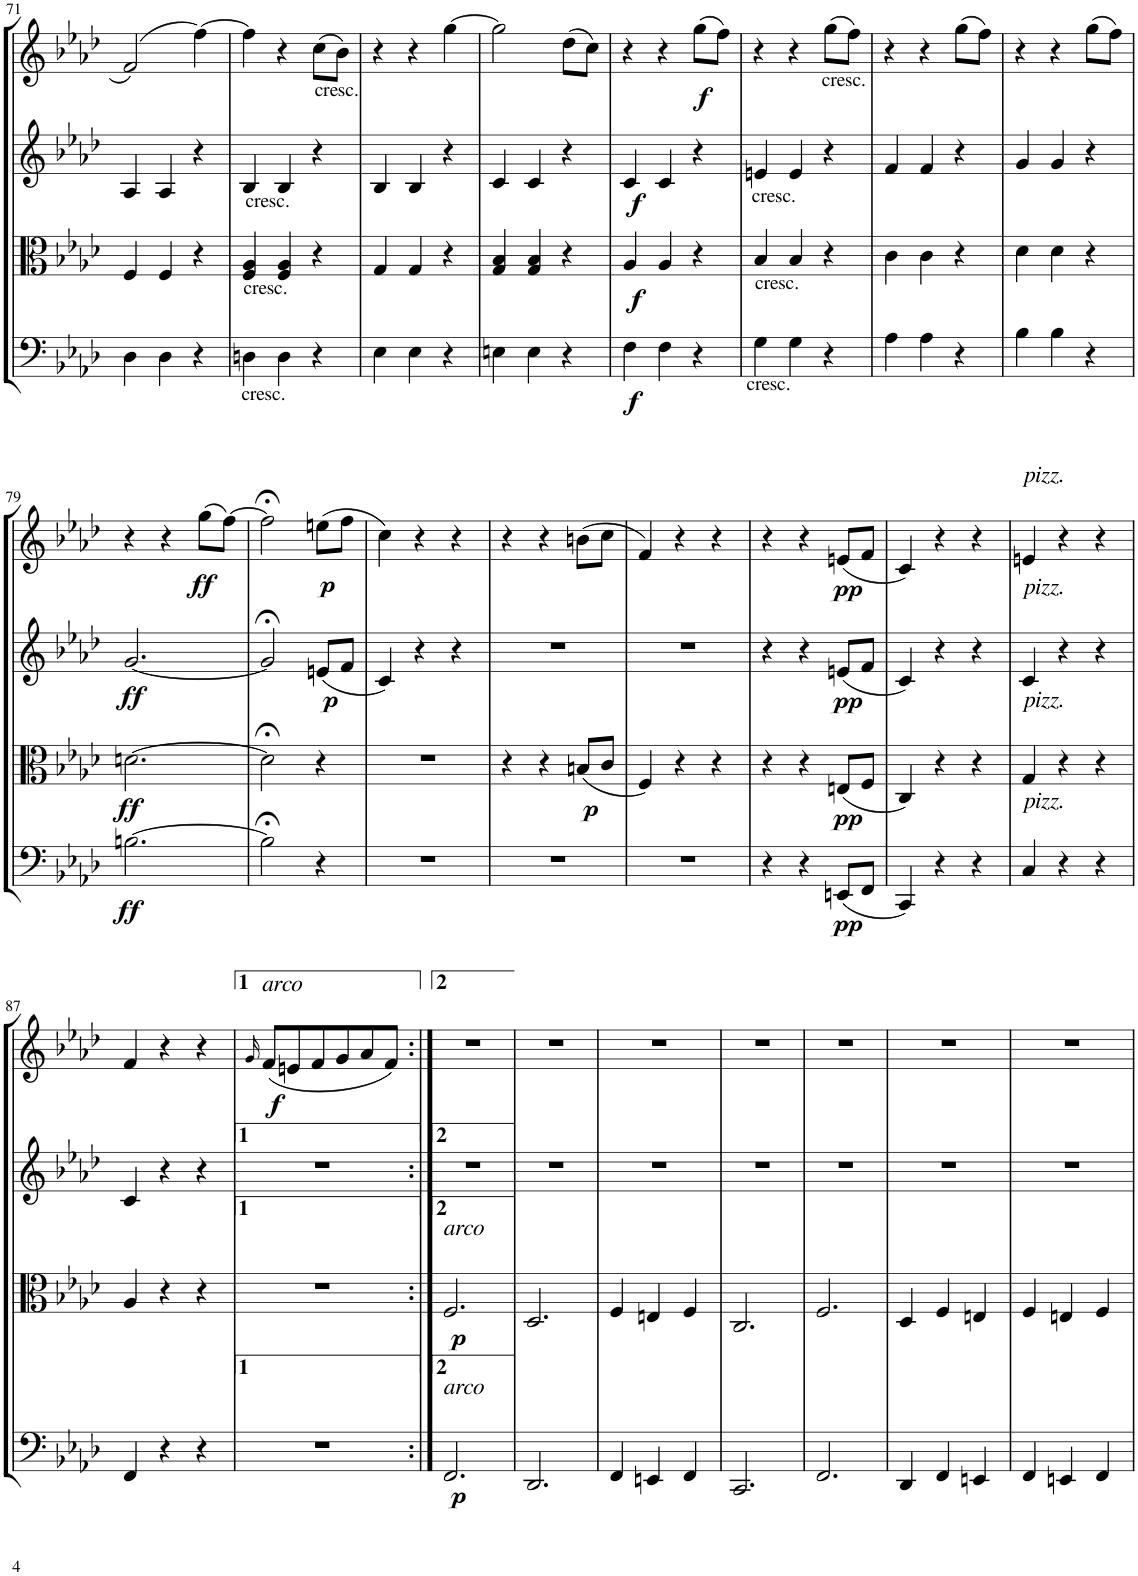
**kern	**dynam	**kern	**dynam	**kern	**dynam	**kern	**dynam
*part4	*part4	*part3	*part3	*part2	*part2	*part1	*part1
*staff4	*staff4	*staff3	*staff3	*staff2	*staff2	*staff1	*staff1
*I"Violoncello	*	*I"Viola	*	*I"Violino II	*	*I"Violino I	*
*I'Vc	*	*I'Vla	*	*I'Vln	*	*I'Vln	*
!!LO:PB:g=z
*clefF4	*	*clefC3	*	*clefG2	*	*clefG2	*
*k[b-e-a-d-]	*	*k[b-e-a-d-]	*	*k[b-e-a-d-]	*	*k[b-e-a-d-]	*
*M3/4	*	*M3/4	*	*M3/4	*	*M3/4	*
=71	=71	=71	=71	=71	=71	=71	=71
4D-\	.	4F/	.	4A-/	.	(2f/	.
4D-\	.	4F/	.	4A-/	.	.	.
4r	.	4r	.	4r	.	[4ff\)	.
=72	=72	=72	=72	=72	=72	=72	=72
!	!	!	!	!LO:TX:b:t=cresc.	!	!	!
!	!	!LO:TX:b:t=cresc.	!	!	!	!	!
!LO:TX:b:t=cresc.	!	!	!	!	!	!	!
4Dn\	.	4F/ 4A-/	.	4B-/	.	4ff\]	.
4D\	.	4F/ 4A-/	.	4B-/	.	4r	.
!	!	!	!	!	!	!LO:TX:b:t=cresc.	!
4r	.	4r	.	4r	.	(8cc\L	.
.	.	.	.	.	.	8b-\J)	.
=73	=73	=73	=73	=73	=73	=73	=73
4E-\	.	4G/	.	4B-/	.	4r	.
4E-\	.	4G/	.	4B-/	.	4r	.
4r	.	4r	.	4r	.	[4gg\	.
=74	=74	=74	=74	=74	=74	=74	=74
4En\	.	4G/ 4B-/	.	4c/	.	2gg\]	.
4E\	.	4G/ 4B-/	.	4c/	.	.	.
4r	.	4r	.	4r	.	(8dd-\L	.
.	.	.	.	.	.	8cc\J)	.
=75	=75	=75	=75	=75	=75	=75	=75
!	!LO:DY:b	!	!LO:DY:b	!	!LO:DY:b	!	!
4F\	f	4A-/	f	4c/	f	4r	.
4F\	.	4A-/	.	4c/	.	4r	.
!	!	!	!	!	!	!	!LO:DY:b
4r	.	4r	.	4r	.	(8gg\L	f
.	.	.	.	.	.	8ff\J)	.
=76	=76	=76	=76	=76	=76	=76	=76
!	!	!	!	!LO:TX:b:t=cresc.	!	!	!
!	!	!LO:TX:b:t=cresc.	!	!	!	!	!
!LO:TX:b:t=cresc.	!	!	!	!	!	!	!
4G\	.	4B-/	.	4en/	.	4r	.
4G\	.	4B-/	.	4e/	.	4r	.
!	!	!	!	!	!	!LO:TX:b:t=cresc.	!
4r	.	4r	.	4r	.	(8gg\L	.
.	.	.	.	.	.	8ff\J)	.
=77	=77	=77	=77	=77	=77	=77	=77
4A-\	.	4c\	.	4f/	.	4r	.
4A-\	.	4c\	.	4f/	.	4r	.
4r	.	4r	.	4r	.	(8gg\L	.
.	.	.	.	.	.	8ff\J)	.
=78	=78	=78	=78	=78	=78	=78	=78
4B-\	.	4d-\	.	4g/	.	4r	.
4B-\	.	4d-\	.	4g/	.	4r	.
4r	.	4r	.	4r	.	(8gg\L	.
.	.	.	.	.	.	8ff\J)	.
!!LO:LB:g=z
=79	=79	=79	=79	=79	=79	=79	=79
!	!LO:DY:b	!	!LO:DY:b	!	!LO:DY:b	!	!
[2.Bn\	ff	[2.dn\	ff	[2.g/	ff	4r	.
.	.	.	.	.	.	4r	.
!	!	!	!	!	!	!	!LO:DY:b
.	.	.	.	.	.	(8gg\L	ff
.	.	.	.	.	.	[8ff\J)	.
=80	=80	=80	=80	=80	=80	=80	=80
2B;<\]	.	2d;<\]	.	2g;</]	.	2ff;<\]	.
!	!	!	!	!	!LO:DY:b	!	!LO:DY:b
4r	.	4r	.	(8en/L	p	(8een\L	p
.	.	.	.	8f/J	.	8ff\J	.
=81	=81	=81	=81	=81	=81	=81	=81
2.r	.	2.r	.	4c/)	.	4cc\)	.
.	.	.	.	4r	.	4r	.
.	.	.	.	4r	.	4r	.
=82	=82	=82	=82	=82	=82	=82	=82
2.r	.	4r	.	2.r	.	4r	.
.	.	4r	.	.	.	4r	.
!	!	!	!LO:DY:b	!	!	!	!
.	.	(8Bn/L	p	.	.	(8bn\L	.
.	.	8c/J	.	.	.	8cc\J	.
=83	=83	=83	=83	=83	=83	=83	=83
2.r	.	4F/)	.	2.r	.	4f/)	.
.	.	4r	.	.	.	4r	.
.	.	4r	.	.	.	4r	.
=84	=84	=84	=84	=84	=84	=84	=84
4r	.	4r	.	4r	.	4r	.
4r	.	4r	.	4r	.	4r	.
!	!LO:DY:b	!	!LO:DY:b	!	!LO:DY:b	!	!LO:DY:b
(8EEn/L	pp	(8En/L	pp	(8en/L	pp	(8en/L	pp
8FF/J	.	8F/J	.	8f/J	.	8f/J	.
=85	=85	=85	=85	=85	=85	=85	=85
4CC/)	.	4C/)	.	4c/)	.	4c/)	.
4r	.	4r	.	4r	.	4r	.
4r	.	4r	.	4r	.	4r	.
=86	=86	=86	=86	=86	=86	=86	=86
!	!	!	!	!	!	!LO:TX:a:i:t=pizz.	!
!	!	!	!	!LO:TX:a:i:t=pizz.	!	!	!
!	!	!LO:TX:a:i:t=pizz.	!	!	!	!	!
!LO:TX:a:i:t=pizz.	!	!	!	!	!	!	!
4C/	.	4G/	.	4c/	.	4en/	.
4r	.	4r	.	4r	.	4r	.
4r	.	4r	.	4r	.	4r	.
!!LO:LB:g=z
=87	=87	=87	=87	=87	=87	=87	=87
4FF/	.	4A-/	.	4c/	.	4f/	.
4r	.	4r	.	4r	.	4r	.
4r	.	4r	.	4r	.	4r	.
=88	=88	=88	=88	=88	=88	=88	=88
.	.	.	.	.	.	16qg/	.
!	!	!	!	!	!	!LO:TX:a:i:t=arco	!
!	!	!	!	!	!	!	!LO:DY:b
2.r	.	2.r	.	2.r	.	(8f/L	f
.	.	.	.	.	.	8en/	.
.	.	.	.	.	.	8f/	.
.	.	.	.	.	.	8g/	.
.	.	.	.	.	.	8a-/	.
.	.	.	.	.	.	8f/J)	.
=89:|!	=89:|!	=89:|!	=89:|!	=89:|!	=89:|!	=89:|!	=89:|!
!	!	!LO:TX:a:i:t=arco	!	!	!	!	!
!LO:TX:a:i:t=arco	!	!	!	!	!	!	!
!	!LO:DY:b	!	!LO:DY:b	!	!	!	!
2.FF/	p	2.F/	p	2.r	.	2.r	.
=90	=90	=90	=90	=90	=90	=90	=90
2.DD-/	.	2.D-/	.	2.r	.	2.r	.
=91	=91	=91	=91	=91	=91	=91	=91
4FF/	.	4F/	.	2.r	.	2.r	.
4EEn/	.	4En/	.	.	.	.	.
4FF/	.	4F/	.	.	.	.	.
=92	=92	=92	=92	=92	=92	=92	=92
2.CC/	.	2.C/	.	2.r	.	2.r	.
=93	=93	=93	=93	=93	=93	=93	=93
2.FF/	.	2.F/	.	2.r	.	2.r	.
=94	=94	=94	=94	=94	=94	=94	=94
4DD-/	.	4D-/	.	2.r	.	2.r	.
4FF/	.	4F/	.	.	.	.	.
4EEn/	.	4En/	.	.	.	.	.
=95	=95	=95	=95	=95	=95	=95	=95
4FF/	.	4F/	.	2.r	.	2.r	.
4EEn/	.	4En/	.	.	.	.	.
4FF/	.	4F/	.	.	.	.	.
=	=	=	=	=	=	=	=
*-	*-	*-	*-	*-	*-	*-	*-
